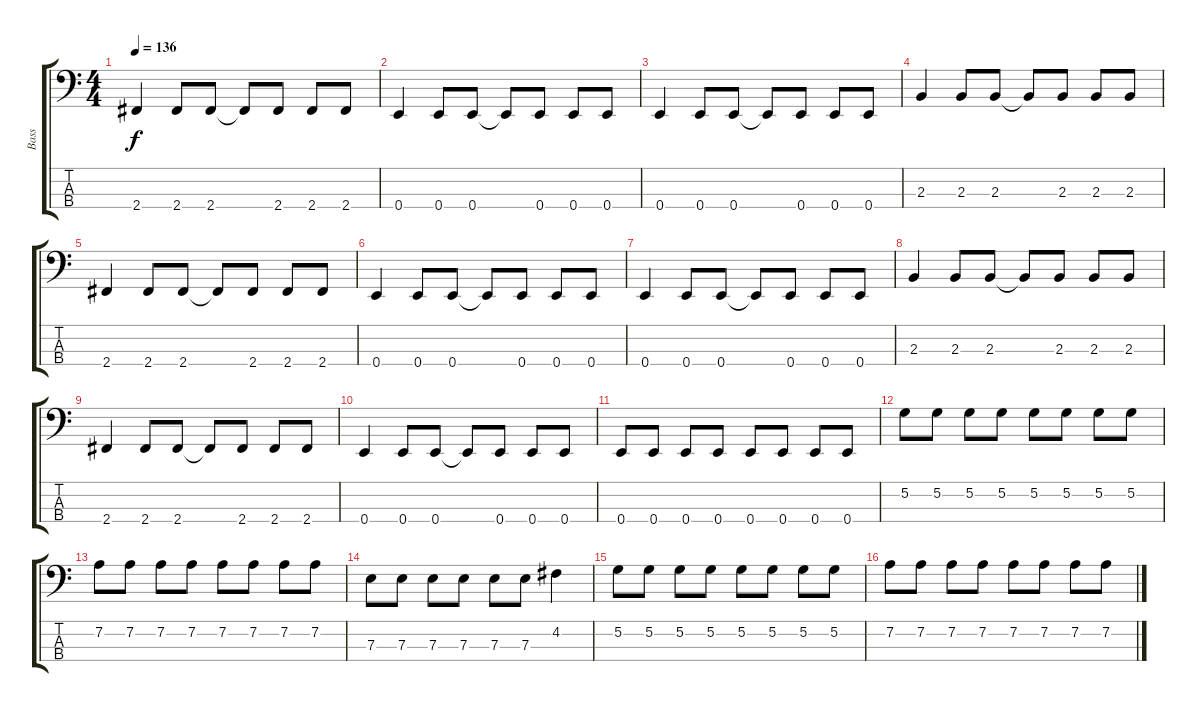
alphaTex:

\track ("Bass" "Bass") {instrument electricbassfinger}
\staff {score tabs}
\tuning (G2 D2 A1 E1) {hide}
\ts (4 4)
\tempo 136
\clef f4
\ks c
2.4.4{dy f} 2.4.8 2.4.8 2.4{t}.8 2.4.8 2.4.8 2.4.8 |
0.4.4 0.4.8 0.4.8 0.4{t}.8 0.4.8 0.4.8 0.4.8 |
0.4.4 0.4.8 0.4.8 0.4{t}.8 0.4.8 0.4.8 0.4.8 |
2.3.4 2.3.8 2.3.8 2.3{t}.8 2.3.8 2.3.8 2.3.8 |
2.4.4 2.4.8 2.4.8 2.4{t}.8 2.4.8 2.4.8 2.4.8 |
0.4.4 0.4.8 0.4.8 0.4{t}.8 0.4.8 0.4.8 0.4.8 |
0.4.4 0.4.8 0.4.8 0.4{t}.8 0.4.8 0.4.8 0.4.8 |
2.3.4 2.3.8 2.3.8 2.3{t}.8 2.3.8 2.3.8 2.3.8 |
2.4.4 2.4.8 2.4.8 2.4{t}.8 2.4.8 2.4.8 2.4.8 |
0.4.4 0.4.8 0.4.8 0.4{t}.8 0.4.8 0.4.8 0.4.8 |
0.4.8 0.4.8 0.4.8 0.4.8 0.4.8 0.4.8 0.4.8 0.4.8 |
5.2.8 5.2.8 5.2.8 5.2.8 5.2.8 5.2.8 5.2.8 5.2.8 |
7.2.8 7.2.8 7.2.8 7.2.8 7.2.8 7.2.8 7.2.8 7.2.8 |
7.3.8 7.3.8 7.3.8 7.3.8 7.3.8 7.3.8 4.2.4 |
5.2.8 5.2.8 5.2.8 5.2.8 5.2.8 5.2.8 5.2.8 5.2.8 |
7.2.8 7.2.8 7.2.8 7.2.8 7.2.8 7.2.8 7.2.8 7.2.8
